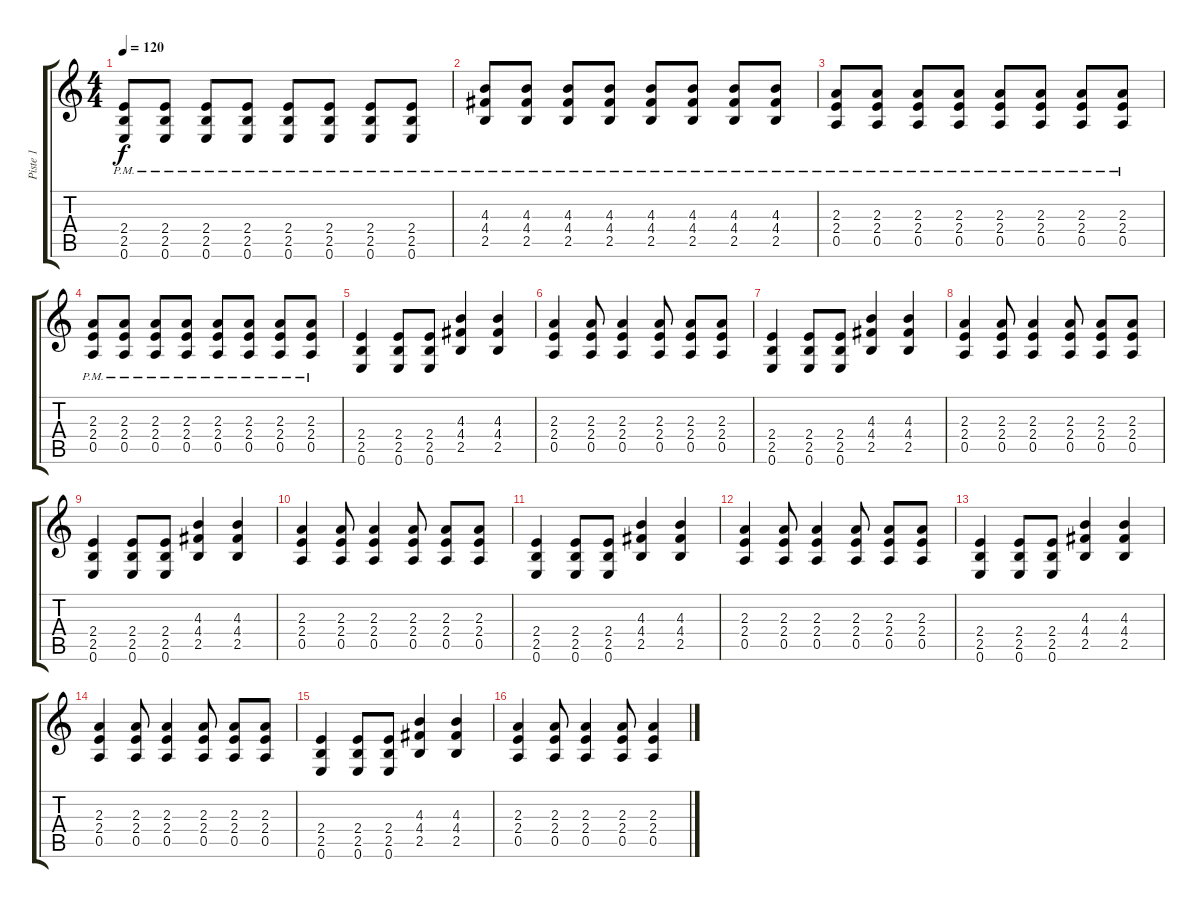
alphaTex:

\track ("Piste 1" "Piste 1") {instrument electricguitarclean}
\staff {score tabs}
\tuning (E4 B3 G3 D3 A2 E2) {hide}
\ts (4 4)
\tempo 120
\clef g2
\ks c
(2.4{pm} 2.5{pm} 0.6{pm}).8{dy f} (2.4{pm} 2.5{pm} 0.6{pm}).8 (2.4{pm} 2.5{pm} 0.6{pm}).8 (2.4{pm} 2.5{pm} 0.6{pm}).8 (2.4{pm} 2.5{pm} 0.6{pm}).8 (2.4{pm} 2.5{pm} 0.6{pm}).8 (2.4{pm} 2.5{pm} 0.6{pm}).8 (2.4{pm} 2.5{pm} 0.6{pm}).8 |
(4.3{pm} 4.4{pm} 2.5{pm}).8 (4.3{pm} 4.4{pm} 2.5{pm}).8 (4.3{pm} 4.4{pm} 2.5{pm}).8 (4.3{pm} 4.4{pm} 2.5{pm}).8 (4.3{pm} 4.4{pm} 2.5{pm}).8 (4.3{pm} 4.4{pm} 2.5{pm}).8 (4.3{pm} 4.4{pm} 2.5{pm}).8 (4.3{pm} 4.4{pm} 2.5{pm}).8 |
(2.3{pm} 2.4{pm} 0.5{pm}).8 (2.3{pm} 2.4{pm} 0.5{pm}).8 (2.3{pm} 2.4{pm} 0.5{pm}).8 (2.3{pm} 2.4{pm} 0.5{pm}).8 (2.3{pm} 2.4{pm} 0.5{pm}).8 (2.3{pm} 2.4{pm} 0.5{pm}).8 (2.3{pm} 2.4{pm} 0.5{pm}).8 (2.3{pm} 2.4{pm} 0.5{pm}).8 |
(2.3{pm} 2.4{pm} 0.5{pm}).8 (2.3{pm} 2.4{pm} 0.5{pm}).8 (2.3{pm} 2.4{pm} 0.5{pm}).8 (2.3{pm} 2.4{pm} 0.5{pm}).8 (2.3{pm} 2.4{pm} 0.5{pm}).8 (2.3{pm} 2.4{pm} 0.5{pm}).8 (2.3{pm} 2.4{pm} 0.5{pm}).8 (2.3{pm} 2.4{pm} 0.5{pm}).8 |
(2.4 2.5 0.6).4{instrument distortionguitar} (2.4 2.5 0.6).8 (2.4 2.5 0.6).8 (4.3 4.4 2.5).4 (4.3 4.4 2.5).4 |
(2.3 2.4 0.5).4 (2.3 2.4 0.5).8 (2.3 2.4 0.5).4 (2.3 2.4 0.5).8 (2.3 2.4 0.5).8 (2.3 2.4 0.5).8 |
(2.4 2.5 0.6).4{instrument distortionguitar} (2.4 2.5 0.6).8 (2.4 2.5 0.6).8 (4.3 4.4 2.5).4 (4.3 4.4 2.5).4 |
(2.3 2.4 0.5).4 (2.3 2.4 0.5).8 (2.3 2.4 0.5).4 (2.3 2.4 0.5).8 (2.3 2.4 0.5).8 (2.3 2.4 0.5).8 |
(2.4 2.5 0.6).4{instrument distortionguitar} (2.4 2.5 0.6).8 (2.4 2.5 0.6).8 (4.3 4.4 2.5).4 (4.3 4.4 2.5).4 |
(2.3 2.4 0.5).4 (2.3 2.4 0.5).8 (2.3 2.4 0.5).4 (2.3 2.4 0.5).8 (2.3 2.4 0.5).8 (2.3 2.4 0.5).8 |
(2.4 2.5 0.6).4{instrument distortionguitar} (2.4 2.5 0.6).8 (2.4 2.5 0.6).8 (4.3 4.4 2.5).4 (4.3 4.4 2.5).4 |
(2.3 2.4 0.5).4 (2.3 2.4 0.5).8 (2.3 2.4 0.5).4 (2.3 2.4 0.5).8 (2.3 2.4 0.5).8 (2.3 2.4 0.5).8 |
(2.4 2.5 0.6).4{instrument distortionguitar} (2.4 2.5 0.6).8 (2.4 2.5 0.6).8 (4.3 4.4 2.5).4 (4.3 4.4 2.5).4 |
(2.3 2.4 0.5).4 (2.3 2.4 0.5).8 (2.3 2.4 0.5).4 (2.3 2.4 0.5).8 (2.3 2.4 0.5).8 (2.3 2.4 0.5).8 |
(2.4 2.5 0.6).4{instrument distortionguitar} (2.4 2.5 0.6).8 (2.4 2.5 0.6).8 (4.3 4.4 2.5).4 (4.3 4.4 2.5).4 |
(2.3 2.4 0.5).4 (2.3 2.4 0.5).8 (2.3 2.4 0.5).4 (2.3 2.4 0.5).8 (2.3 2.4 0.5).4
